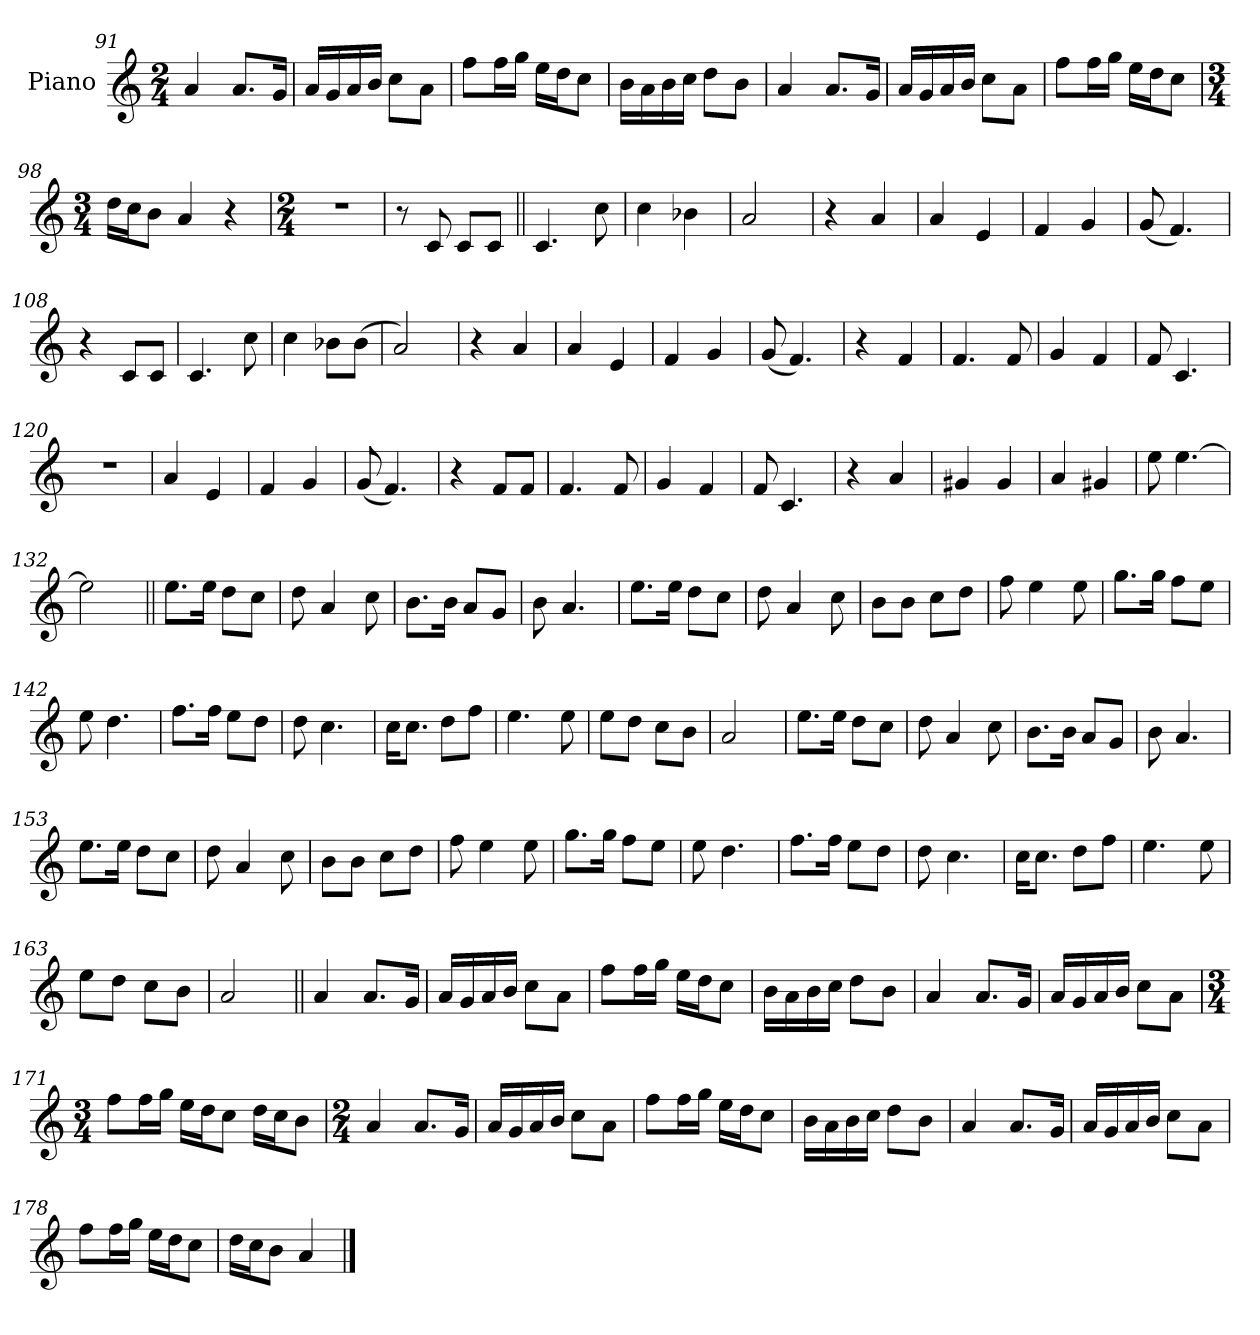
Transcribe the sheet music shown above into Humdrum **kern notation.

**kern
*part1
*staff1
*I"Piano
*I'Pno.
*clefG2
*k[]
*M2/4
=91
4a
8.aL
16gJk
=92
16aLL
16g
16a
16bJJ
8ccL
8aJ
=93
8ffL
16ffL
16ggJJ
16eeLL
16ddJ
8ccJ
=94
16bLL
16a
16b
16ccJJ
8ddL
8bJ
=95
4a
8.aL
16gJk
=96
16aLL
16g
16a
16bJJ
8ccL
8aJ
=97
8ffL
16ffL
16ggJJ
16eeLL
16ddJ
8ccJ
=98
*M3/4
16ddLL
16ccJ
8bJ
4a
4r
=99
*M2/4
2r
=100
8r
8c
8cL
8cJ
=101||
4.c
8cc
=102
4cc
4b-X
=103
2a
=104
4r
4a
=105
4a
4e
=106
4f
4g
=107
(8g
4.f)
=108
4r
8cL
8cJ
=109
4.c
8cc
=110
4cc
8b-XL
(8b-J
=111
2a)
=112
4r
4a
=113
4a
4e
=114
4f
4g
=115
(8g
4.f)
=116
4r
4f
=117
4.f
8f
=118
4g
4f
=119
8f
4.c
=120
2r
=121
4a
4e
=122
4f
4g
=123
(8g
4.f)
=124
4r
8fL
8fJ
=125
4.f
8f
=126
4g
4f
=127
8f
4.c
=128
4r
4a
=129
4g#X
4g#
=130
4a
4g#X
=131
8ee
[4.ee
=132
2ee]
=133||
8.eeL
16eeJk
8ddL
8ccJ
=134
8dd
4a
8cc
=135
8.bL
16bJk
8aL
8gJ
=136
8b
4.a
=137
8.eeL
16eeJk
8ddL
8ccJ
=138
8dd
4a
8cc
=139
8bL
8bJ
8ccL
8ddJ
=140
8ff
4ee
8ee
=141
8.ggL
16ggJk
8ffL
8eeJ
=142
8ee
4.dd
=143
8.ffL
16ffJk
8eeL
8ddJ
=144
8dd
4.cc
=145
16ccKL
8.ccJ
8ddL
8ffJ
=146
4.ee
8ee
=147
8eeL
8ddJ
8ccL
8bJ
=148
2a
=149
8.eeL
16eeJk
8ddL
8ccJ
=150
8dd
4a
8cc
=151
8.bL
16bJk
8aL
8gJ
=152
8b
4.a
=153
8.eeL
16eeJk
8ddL
8ccJ
=154
8dd
4a
8cc
=155
8bL
8bJ
8ccL
8ddJ
=156
8ff
4ee
8ee
=157
8.ggL
16ggJk
8ffL
8eeJ
=158
8ee
4.dd
=159
8.ffL
16ffJk
8eeL
8ddJ
=160
8dd
4.cc
=161
16ccKL
8.ccJ
8ddL
8ffJ
=162
4.ee
8ee
=163
8eeL
8ddJ
8ccL
8bJ
=164
2a
=165||
4a
8.aL
16gJk
=166
16aLL
16g
16a
16bJJ
8ccL
8aJ
=167
8ffL
16ffL
16ggJJ
16eeLL
16ddJ
8ccJ
=168
16bLL
16a
16b
16ccJJ
8ddL
8bJ
=169
4a
8.aL
16gJk
=170
16aLL
16g
16a
16bJJ
8ccL
8aJ
=171
*M3/4
8ffL
16ffL
16ggJJ
16eeLL
16ddJ
8ccJ
16ddLL
16ccJ
8bJ
=172
*M2/4
4a
8.aL
16gJk
=173
16aLL
16g
16a
16bJJ
8ccL
8aJ
=174
8ffL
16ffL
16ggJJ
16eeLL
16ddJ
8ccJ
=175
16bLL
16a
16b
16ccJJ
8ddL
8bJ
=176
4a
8.aL
16gJk
=177
16aLL
16g
16a
16bJJ
8ccL
8aJ
=178
8ffL
16ffL
16ggJJ
16eeLL
16ddJ
8ccJ
=179
16ddLL
16ccJ
8bJ
4a
==
*-
